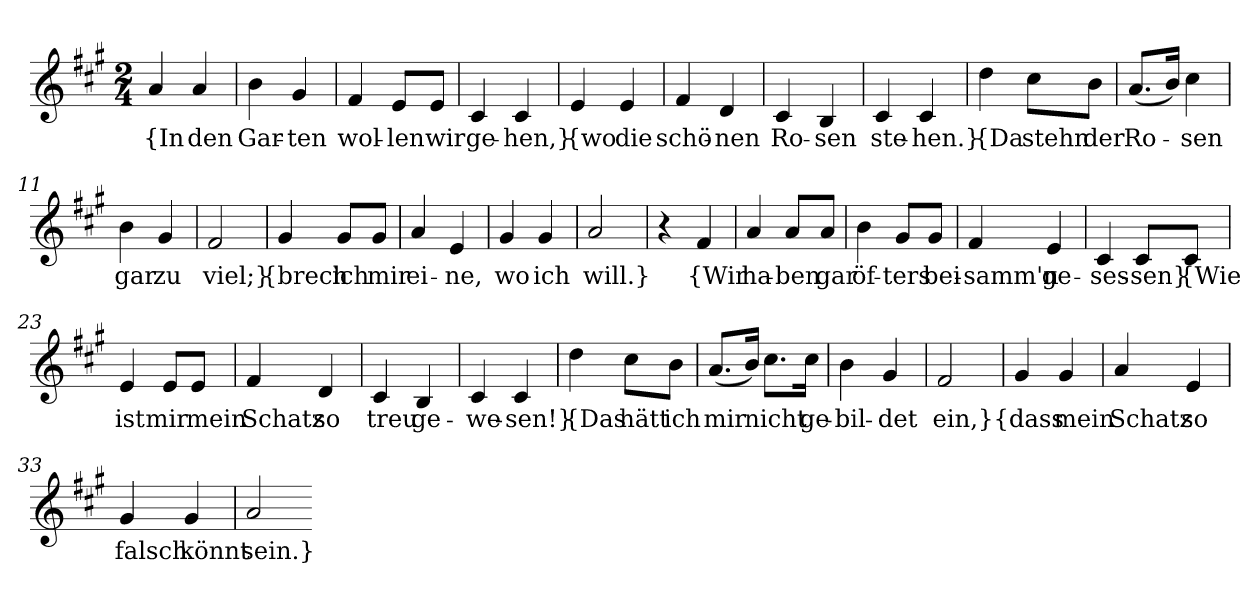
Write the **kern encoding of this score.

**kern	**text
*part1	*part1
*staff1	*staff1
*clefG2	*
*k[f#c#g#]	*
*M2/4	*
=1	=1
4a	{In
4a	den
=2	=2
4b	Gar-
4g#	-ten
=3	=3
4f#	wol-
8e/L	-len
8e/J	wir
=4	=4
4c#	ge-
4c#	-hen,}
=5	=5
4e	{wo
4e	die
=6	=6
4f#	schö-
4d	-nen
=7	=7
4c#	Ro-
4B	-sen
=8	=8
4c#	ste-
4c#	-hen.}
=9	=9
4dd	{Da
8cc#\L	stehn
8b\J	der
=10	=10
(8.a/L	Ro-
16b/Jk)	.
4cc#	-sen
=11	=11
4b	gar
4g#	zu
=12	=12
2f#	viel;}
=13	=13
4g#	{brech
8g#/L	ich
8g#/J	mir
=14	=14
4a	ei-
4e	-ne,
=15	=15
4g#	wo
4g#	ich
=16	=16
2a	will.}
=18	=18
4r	.
4f#	{Wir
=19	=19
4a	ha-
8a/L	-ben
8a/J	gar
=20	=20
4b	öf-
8g#/L	-ters
8g#/J	bei-
=21	=21
4f#	-samm'n
4e	ge-
=22	=22
4c#	-ses-
8c#/L	-sen}
8c#/J	{Wie
=23	=23
4e	ist
8e/L	mir
8e/J	mein
=24	=24
4f#	Schatz
4d	so
=25	=25
4c#	treu
4B	ge-
=26	=26
4c#	-we-
4c#	-sen!}
=27	=27
4dd	{Das
8cc#\L	hätt
8b\J	ich
=28	=28
(8.a/L	mir
16b/Jk)	.
8.cc#\L	nicht
16cc#\Jk	ge-
=29	=29
4b	-bil-
4g#	-det
=30	=30
2f#	ein,}
=31	=31
4g#	{dass
4g#	mein
=32	=32
4a	Schatz
4e	so
=33	=33
4g#	falsch
4g#	könnt
=35	=35
2a	sein.}
=-	=-
*-	*-
